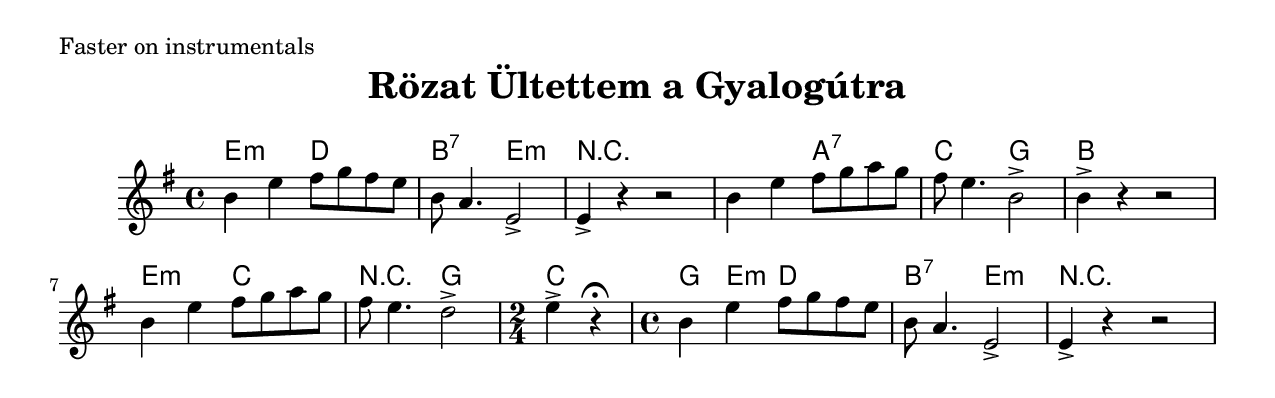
\version "2.18.0"
\include "english.ly"
\paper{
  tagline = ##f
  print-all-headers = ##t
  #(set-paper-size "letter")
}
date = #(strftime "%d-%m-%Y" (localtime (current-time)))

%\markup{ \italic{ " Updated " \date  }  }

\markup{ Faster on instrumentals}

%#################################### Melody ########################
melody = \relative c'' {
  \clef treble
  \key e \minor
  \time 4/4

  b4 e fs8 g fs e
  b8 a4. e2->
  e4-> r r2

  b'4 e fs8 g a g
  fs8 e4. b2->
  b4-> r r2|

  b4 e fs8 g a g
  fs8 e4. d2->
  \time 2/4
  e4-> r \fermata

  \time 4/4
  b4 e fs8 g fs e
  b8 a4. e2->
  e4-> r r2

}
%################################# Lyrics #####################
%\addlyrics{  }
%################################# Chords #######################
harmonies = \chordmode {
  e2:m
  d2
  b2:7
  e2:m
  r2*3
  a2:7
  c2
  g2
  b1
  e2:m
  c2
  r2
  g2
  c2
  g4
  e4:m
  d2
  b2:7
  e2:m
  r2
}

\score {
  <<
    \new ChordNames {
      \set chordChanges = ##t
      \harmonies
    }
    \new Staff
    \melody
  >>
  \header{
    title= "Rözat Ültettem a Gyalogútra"
    subtitle=""
    composer= ""
    instrument =""
    arranger= ""
  }
  \layout{indent = 1.0\cm}
  \midi {
    \tempo 4 = 120

    % \midi { }
  }
}
%{
% more verses:
\markup{}
\markup {
  \fill-line {
    \hspace #0.1 % distance from left margin
    \column {
      \line { "1."
        \column {
          ""
        }
      }
      \hspace #0.2 % vertical distance between verses
      \line { "2."
        \column {
         ""
        }
      }
    }
    \hspace #0.1  % horiz. distance between columns
    \column {
      \line { "3."
        \column {
          ""
        }
      }
      \hspace #0.2 % distance between verses
      \line { "4."
        \column {
         ""
        }
      }
    }
    \hspace #0.1 % distance to right margin
  }
}

%}
